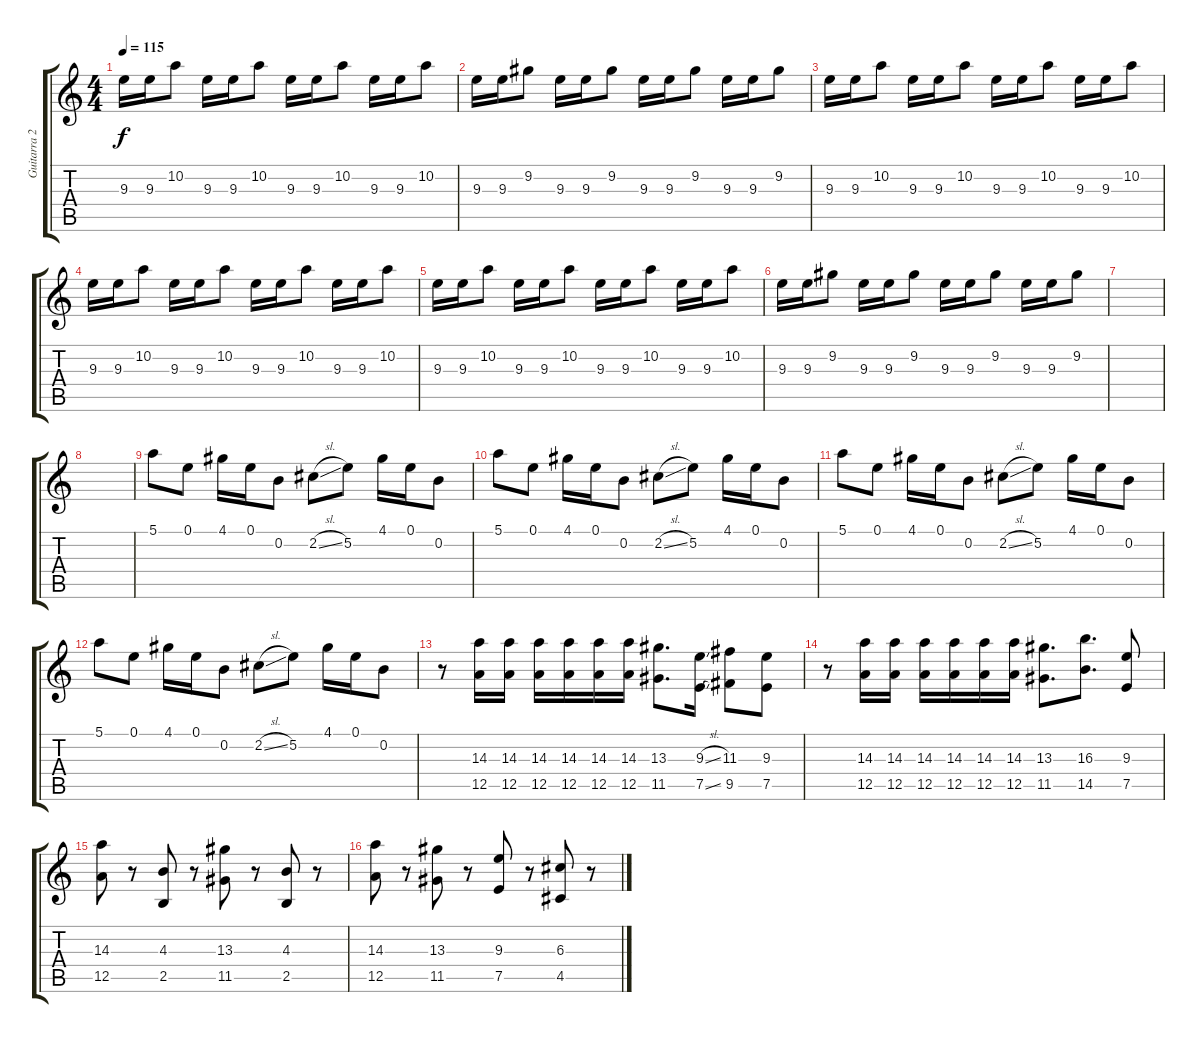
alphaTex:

\track ("Guitarra 2" "Guitarra 2") {instrument distortionguitar}
\staff {score tabs}
\tuning (E4 B3 G3 D3 A2 E2) {hide}
\ts (4 4)
\tempo 115
\clef g2
\ks c
9.3.16{dy f} 9.3.16 10.2.8 9.3.16 9.3.16 10.2.8 9.3.16 9.3.16 10.2.8 9.3.16 9.3.16 10.2.8 |
9.3.16 9.3.16 9.2.8 9.3.16 9.3.16 9.2.8 9.3.16 9.3.16 9.2.8 9.3.16 9.3.16 9.2.8 |
9.3.16 9.3.16 10.2.8 9.3.16 9.3.16 10.2.8 9.3.16 9.3.16 10.2.8 9.3.16 9.3.16 10.2.8 |
9.3.16 9.3.16 10.2.8 9.3.16 9.3.16 10.2.8 9.3.16 9.3.16 10.2.8 9.3.16 9.3.16 10.2.8 |
9.3.16 9.3.16 10.2.8 9.3.16 9.3.16 10.2.8 9.3.16 9.3.16 10.2.8 9.3.16 9.3.16 10.2.8 |
9.3.16 9.3.16 9.2.8 9.3.16 9.3.16 9.2.8 9.3.16 9.3.16 9.2.8 9.3.16 9.3.16 9.2.8 |
|
|
5.1.8 0.1.8 4.1.16 0.1.16 0.2.8 2.2{sl}.8 5.2.8 4.1.16 0.1.16 0.2.8 |
5.1.8 0.1.8 4.1.16 0.1.16 0.2.8 2.2{sl}.8 5.2.8 4.1.16 0.1.16 0.2.8 |
5.1.8 0.1.8 4.1.16 0.1.16 0.2.8 2.2{sl}.8 5.2.8 4.1.16 0.1.16 0.2.8 |
5.1.8 0.1.8 4.1.16 0.1.16 0.2.8 2.2{sl}.8 5.2.8 4.1.16 0.1.16 0.2.8 |
r.8 (14.3 12.5).16 (14.3 12.5).16 (14.3 12.5).16 (14.3 12.5).16 (14.3 12.5).16 (14.3 12.5).16 (13.3 11.5).8{d} (9.3{sl} 7.5{sl}).16 (11.3 9.5).8 (9.3 7.5).8 |
r.8 (14.3 12.5).16 (14.3 12.5).16 (14.3 12.5).16 (14.3 12.5).16 (14.3 12.5).16 (14.3 12.5).16 (13.3 11.5).8{d} (16.3 14.5).8{d} (9.3 7.5).8 |
(14.3 12.5).8 r.8 (4.3 2.5).8 r.8 (13.3 11.5).8 r.8 (4.3 2.5).8 r.8 |
(14.3 12.5).8 r.8 (13.3 11.5).8 r.8 (9.3 7.5).8 r.8 (6.3 4.5).8 r.8
